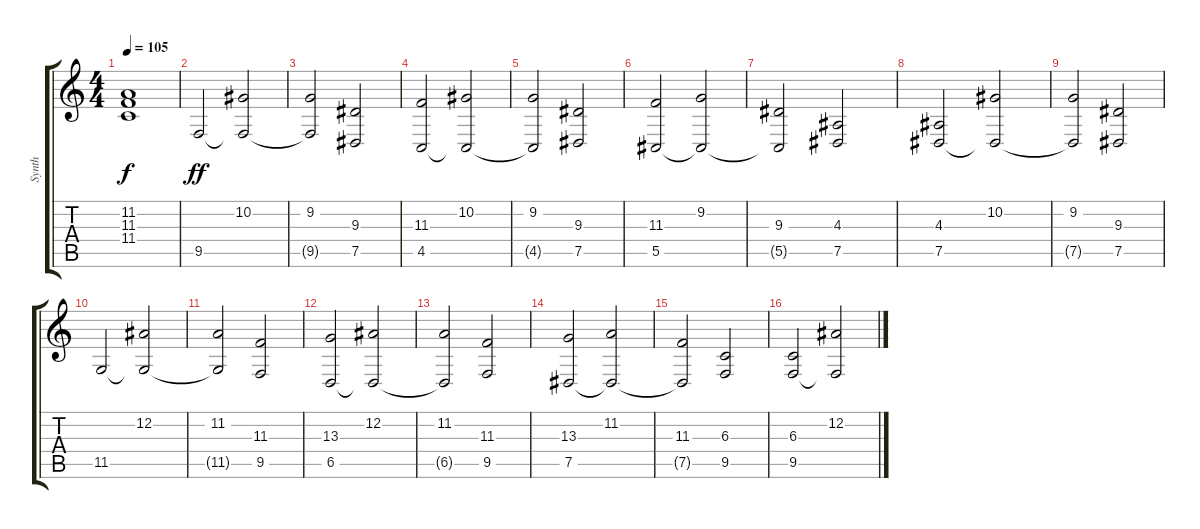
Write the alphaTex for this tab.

\track ("Synth" "Synth") {instrument stringensemble1}
\staff {score tabs}
\tuning (Eb4 Bb3 Gb3 Db3 Ab2 Db2) {hide}
\ts (4 4)
\tempo 105
\clef g2
\ks c
(11.2{t} 11.3{t} 11.4{t}).1{dy f} |
9.5.2{dy ff} (10.2 9.5{t}).2 |
(9.2 9.5{t}).2 (9.3 7.5).2 |
(11.3 4.5).2 (10.2 4.5{t}).2 |
(9.2 4.5{t}).2 (9.3 7.5).2 |
(11.3 5.5).2 (9.2 5.5{t}).2 |
(9.3 5.5{t}).2 (4.3 7.5).2 |
(4.3 7.5).2 (10.2 7.5{t}).2 |
(9.2 7.5{t}).2 (9.3 7.5).2 |
11.5.2 (12.2 11.5{t}).2 |
(11.2 11.5{t}).2 (11.3 9.5).2 |
(13.3 6.5).2 (12.2 6.5{t}).2 |
(11.2 6.5{t}).2 (11.3 9.5).2 |
(13.3 7.5).2 (11.2 7.5{t}).2 |
(11.3 7.5{t}).2 (6.3 9.5).2 |
(6.3 9.5).2 (12.2 9.5{t}).2
